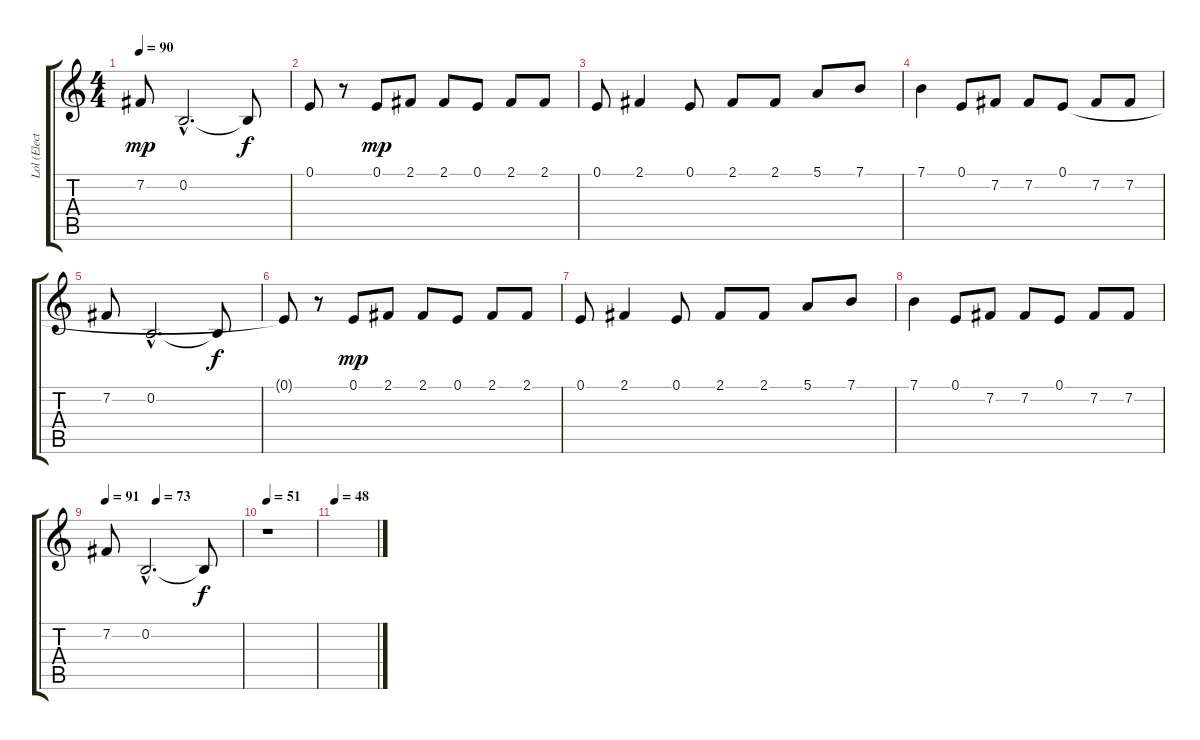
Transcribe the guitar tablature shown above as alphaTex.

\track ("Lol (Electric Piano)" "Lol (Elect") {instrument electricgrandpiano}
\staff {score tabs}
\tuning (E4 B3 G3 D3 A2 E2) {hide}
\ts (4 4)
\tempo 90
\clef g2
\ks c
7.2.8{dy mp} 0.2{hac}.2{d} 0.2{t}.8{dy f} |
0.1{t}.8 r.8 0.1.8{dy mp} 2.1.8 2.1.8 0.1.8 2.1.8 2.1.8 |
0.1.8 2.1.4 0.1.8 2.1.8 2.1.8 5.1.8 7.1.8 |
7.1.4 0.1.8 7.2.8 7.2.8 0.1.8 7.2.8 7.2.8 |
7.2.8 0.2{hac}.2{d} 0.2{t}.8{dy f} |
0.1{t}.8 r.8 0.1.8{dy mp} 2.1.8 2.1.8 0.1.8 2.1.8 2.1.8 |
0.1.8 2.1.4 0.1.8 2.1.8 2.1.8 5.1.8 7.1.8 |
7.1.4 0.1.8 7.2.8 7.2.8 0.1.8 7.2.8 7.2.8 |
\tempo 91
\tempo (73 0.375)
7.2.8 0.2{hac}.2{d} 0.2{t}.8{dy f} |
\tempo 51
r.1 |
\tempo 48
